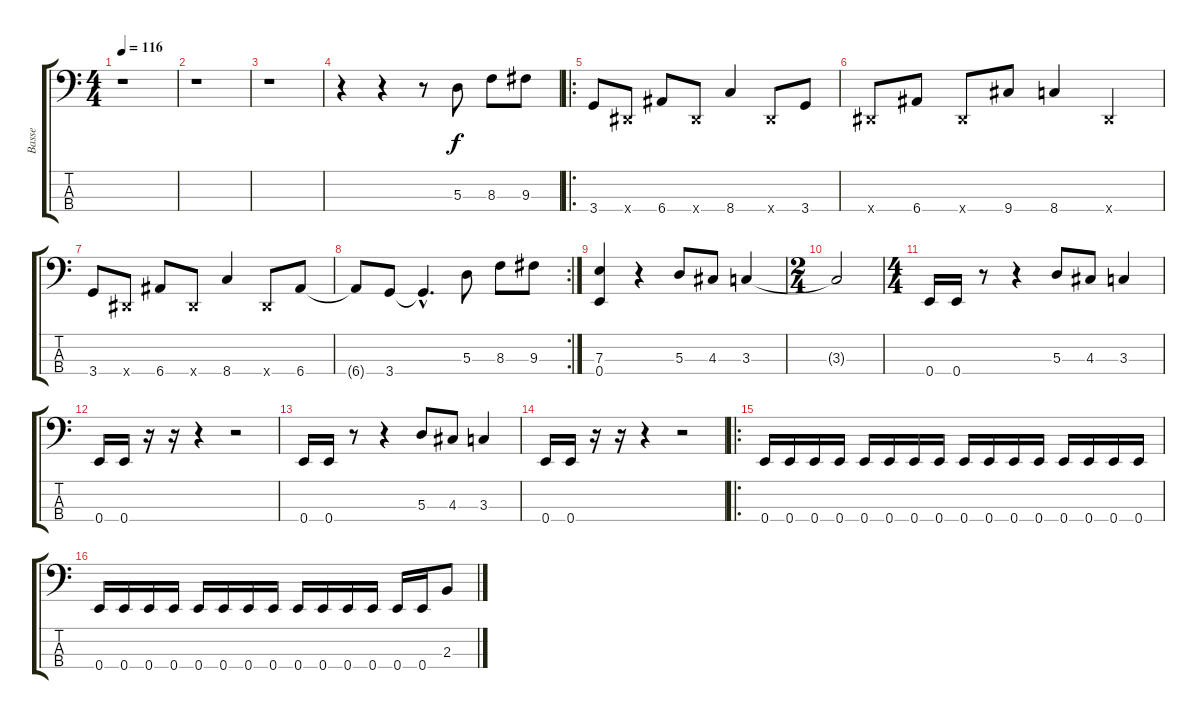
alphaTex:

\track ("Basse" "Basse") {instrument electricbassfinger}
\staff {score tabs}
\tuning (G2 D2 A1 E1) {hide}
\ts (4 4)
\tempo 116
\clef f4
\ks c
r.1{dy f instrument electricbassfinger} |
r.1 |
r.1 |
r.4 r.4 r.8 5.3.8 8.3.8 9.3.8 |
\ro
3.4.8 -1.4{x}.8 6.4.8 -1.4{x}.8 8.4.4 -1.4{x}.8 3.4.8 |
-1.4{x}.8 6.4.8 -1.4{x}.8 9.4.8 8.4.4 -1.4{x}.4 |
3.4.8 -1.4{x}.8 6.4.8 -1.4{x}.8 8.4.4 -1.4{x}.8 6.4.8 |
\rc 2
6.4{t}.8 3.4.8 3.4{hac t}.4{d} 5.3.8 8.3.8 9.3.8 |
(7.3 0.4).4 r.4 5.3.8 4.3.8 3.3.4 |
\ts (2 4)
3.3{t}.2 |
\ts (4 4)
0.4.16 0.4.16 r.8 r.4 5.3.8 4.3.8 3.3.4 |
0.4.16 0.4.16 r.16 r.16 r.4 r.2 |
0.4.16 0.4.16 r.8 r.4 5.3.8 4.3.8 3.3.4 |
0.4.16 0.4.16 r.16 r.16 r.4 r.2 |
\ro
0.4.16 0.4.16 0.4.16 0.4.16 0.4.16 0.4.16 0.4.16 0.4.16 0.4.16 0.4.16 0.4.16 0.4.16 0.4.16 0.4.16 0.4.16 0.4.16 |
0.4.16 0.4.16 0.4.16 0.4.16 0.4.16 0.4.16 0.4.16 0.4.16 0.4.16 0.4.16 0.4.16 0.4.16 0.4.16 0.4.16 2.3.8
